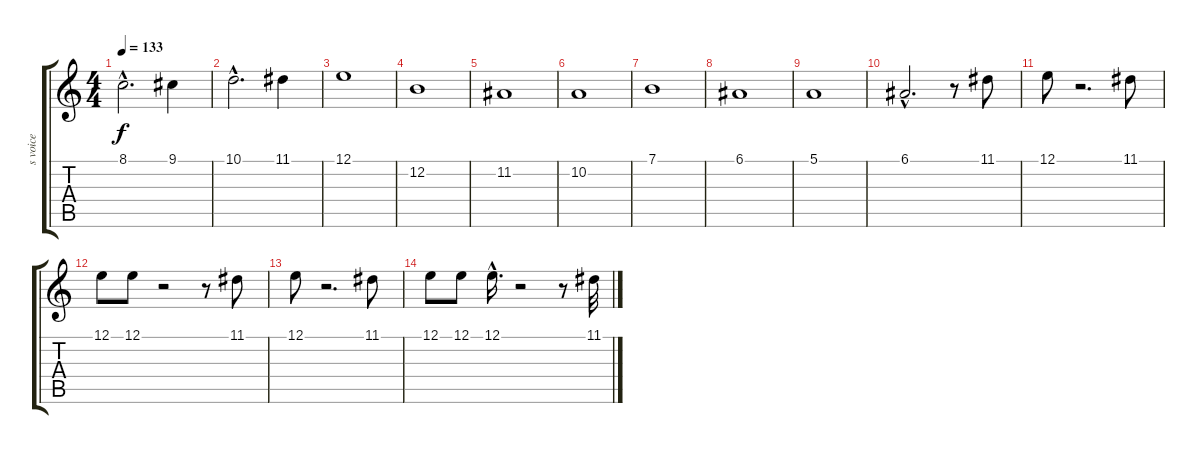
\track ("s voice" "s voice") {instrument synthvoice}
\staff {score tabs}
\tuning (E4 B3 G3 D3 A2 E2) {hide}
\ts (4 4)
\tempo 133
\clef g2
\ks c
8.1{hac}.2{d dy f} 9.1.4 |
10.1{hac}.2{d} 11.1.4 |
12.1.1 |
12.2.1 |
11.2.1 |
10.2.1 |
7.1.1 |
6.1.1 |
5.1.1 |
6.1{hac}.2{d} r.8 11.1.8 |
12.1.8 r.2{d} 11.1.8 |
12.1.8 12.1.8 r.2 r.8 11.1.8 |
12.1.8 r.2{d} 11.1.8 |
12.1.8 12.1.8 12.1{hac}.16{d} r.2 r.8 11.1.32
